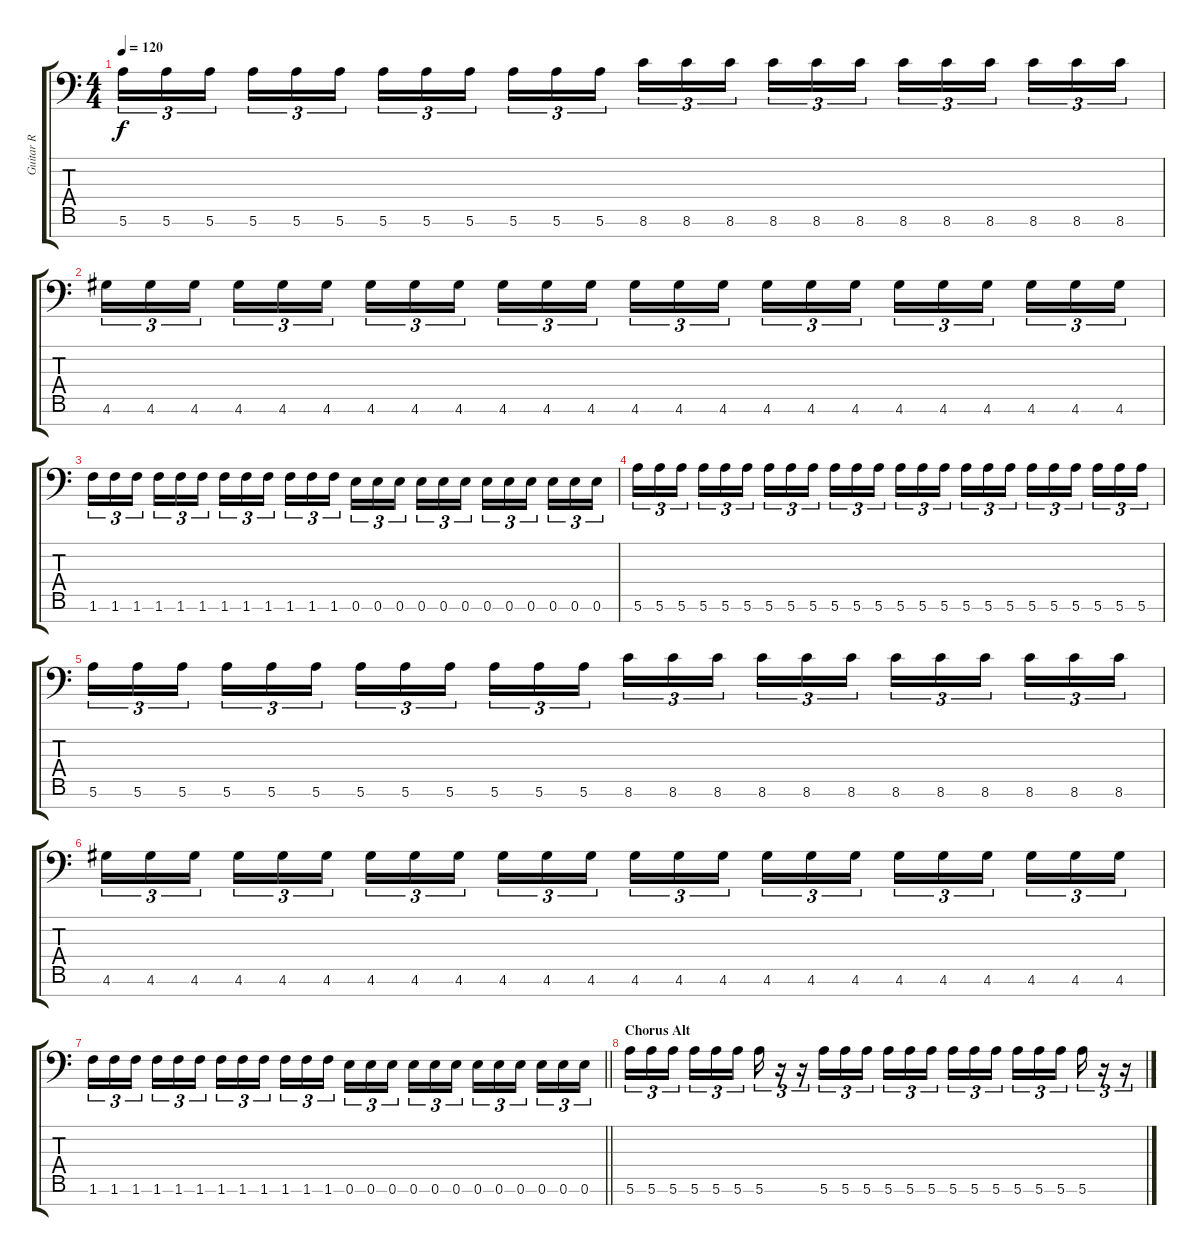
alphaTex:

\track ("Guitar R" "Guitar R") {instrument overdrivenguitar}
\staff {score tabs}
\tuning (E4 B3 G3 D3 A2 E2 A1) {hide}
\ts (4 4)
\tempo 120
\clef f4
\ks c
5.6.16{tu (3 2) dy f} 5.6.16{tu (3 2)} 5.6.16{tu (3 2) beam splitsecondary} 5.6.16{tu (3 2)} 5.6.16{tu (3 2)} 5.6.16{tu (3 2)} 5.6.16{tu (3 2)} 5.6.16{tu (3 2)} 5.6.16{tu (3 2) beam splitsecondary} 5.6.16{tu (3 2)} 5.6.16{tu (3 2)} 5.6.16{tu (3 2)} 8.6.16{tu (3 2)} 8.6.16{tu (3 2)} 8.6.16{tu (3 2) beam splitsecondary} 8.6.16{tu (3 2)} 8.6.16{tu (3 2)} 8.6.16{tu (3 2)} 8.6.16{tu (3 2)} 8.6.16{tu (3 2)} 8.6.16{tu (3 2) beam splitsecondary} 8.6.16{tu (3 2)} 8.6.16{tu (3 2)} 8.6.16{tu (3 2)} |
4.6.16{tu (3 2)} 4.6.16{tu (3 2)} 4.6.16{tu (3 2) beam splitsecondary} 4.6.16{tu (3 2)} 4.6.16{tu (3 2)} 4.6.16{tu (3 2)} 4.6.16{tu (3 2)} 4.6.16{tu (3 2)} 4.6.16{tu (3 2) beam splitsecondary} 4.6.16{tu (3 2)} 4.6.16{tu (3 2)} 4.6.16{tu (3 2)} 4.6.16{tu (3 2)} 4.6.16{tu (3 2)} 4.6.16{tu (3 2) beam splitsecondary} 4.6.16{tu (3 2)} 4.6.16{tu (3 2)} 4.6.16{tu (3 2)} 4.6.16{tu (3 2)} 4.6.16{tu (3 2)} 4.6.16{tu (3 2) beam splitsecondary} 4.6.16{tu (3 2)} 4.6.16{tu (3 2)} 4.6.16{tu (3 2)} |
1.6.16{tu (3 2)} 1.6.16{tu (3 2)} 1.6.16{tu (3 2) beam splitsecondary} 1.6.16{tu (3 2)} 1.6.16{tu (3 2)} 1.6.16{tu (3 2)} 1.6.16{tu (3 2)} 1.6.16{tu (3 2)} 1.6.16{tu (3 2) beam splitsecondary} 1.6.16{tu (3 2)} 1.6.16{tu (3 2)} 1.6.16{tu (3 2)} 0.6.16{tu (3 2)} 0.6.16{tu (3 2)} 0.6.16{tu (3 2) beam splitsecondary} 0.6.16{tu (3 2)} 0.6.16{tu (3 2)} 0.6.16{tu (3 2)} 0.6.16{tu (3 2)} 0.6.16{tu (3 2)} 0.6.16{tu (3 2) beam splitsecondary} 0.6.16{tu (3 2)} 0.6.16{tu (3 2)} 0.6.16{tu (3 2)} |
5.6.16{tu (3 2)} 5.6.16{tu (3 2)} 5.6.16{tu (3 2) beam splitsecondary} 5.6.16{tu (3 2)} 5.6.16{tu (3 2)} 5.6.16{tu (3 2)} 5.6.16{tu (3 2)} 5.6.16{tu (3 2)} 5.6.16{tu (3 2) beam splitsecondary} 5.6.16{tu (3 2)} 5.6.16{tu (3 2)} 5.6.16{tu (3 2)} 5.6.16{tu (3 2)} 5.6.16{tu (3 2)} 5.6.16{tu (3 2) beam splitsecondary} 5.6.16{tu (3 2)} 5.6.16{tu (3 2)} 5.6.16{tu (3 2)} 5.6.16{tu (3 2)} 5.6.16{tu (3 2)} 5.6.16{tu (3 2) beam splitsecondary} 5.6.16{tu (3 2)} 5.6.16{tu (3 2)} 5.6.16{tu (3 2)} |
5.6.16{tu (3 2)} 5.6.16{tu (3 2)} 5.6.16{tu (3 2) beam splitsecondary} 5.6.16{tu (3 2)} 5.6.16{tu (3 2)} 5.6.16{tu (3 2)} 5.6.16{tu (3 2)} 5.6.16{tu (3 2)} 5.6.16{tu (3 2) beam splitsecondary} 5.6.16{tu (3 2)} 5.6.16{tu (3 2)} 5.6.16{tu (3 2)} 8.6.16{tu (3 2)} 8.6.16{tu (3 2)} 8.6.16{tu (3 2) beam splitsecondary} 8.6.16{tu (3 2)} 8.6.16{tu (3 2)} 8.6.16{tu (3 2)} 8.6.16{tu (3 2)} 8.6.16{tu (3 2)} 8.6.16{tu (3 2) beam splitsecondary} 8.6.16{tu (3 2)} 8.6.16{tu (3 2)} 8.6.16{tu (3 2)} |
4.6.16{tu (3 2)} 4.6.16{tu (3 2)} 4.6.16{tu (3 2) beam splitsecondary} 4.6.16{tu (3 2)} 4.6.16{tu (3 2)} 4.6.16{tu (3 2)} 4.6.16{tu (3 2)} 4.6.16{tu (3 2)} 4.6.16{tu (3 2) beam splitsecondary} 4.6.16{tu (3 2)} 4.6.16{tu (3 2)} 4.6.16{tu (3 2)} 4.6.16{tu (3 2)} 4.6.16{tu (3 2)} 4.6.16{tu (3 2) beam splitsecondary} 4.6.16{tu (3 2)} 4.6.16{tu (3 2)} 4.6.16{tu (3 2)} 4.6.16{tu (3 2)} 4.6.16{tu (3 2)} 4.6.16{tu (3 2) beam splitsecondary} 4.6.16{tu (3 2)} 4.6.16{tu (3 2)} 4.6.16{tu (3 2)} |
\barLineRight lightlight
1.6.16{tu (3 2)} 1.6.16{tu (3 2)} 1.6.16{tu (3 2) beam splitsecondary} 1.6.16{tu (3 2)} 1.6.16{tu (3 2)} 1.6.16{tu (3 2)} 1.6.16{tu (3 2)} 1.6.16{tu (3 2)} 1.6.16{tu (3 2) beam splitsecondary} 1.6.16{tu (3 2)} 1.6.16{tu (3 2)} 1.6.16{tu (3 2)} 0.6.16{tu (3 2)} 0.6.16{tu (3 2)} 0.6.16{tu (3 2) beam splitsecondary} 0.6.16{tu (3 2)} 0.6.16{tu (3 2)} 0.6.16{tu (3 2)} 0.6.16{tu (3 2)} 0.6.16{tu (3 2)} 0.6.16{tu (3 2) beam splitsecondary} 0.6.16{tu (3 2)} 0.6.16{tu (3 2)} 0.6.16{tu (3 2)} |
\section ("" "Chorus Alt")
5.6.16{tu (3 2)} 5.6.16{tu (3 2)} 5.6.16{tu (3 2) beam splitsecondary} 5.6.16{tu (3 2)} 5.6.16{tu (3 2)} 5.6.16{tu (3 2)} 5.6.16{tu (3 2)} r.16{tu (3 2)} r.16{tu (3 2)} 5.6.16{tu (3 2)} 5.6.16{tu (3 2)} 5.6.16{tu (3 2)} 5.6.16{tu (3 2)} 5.6.16{tu (3 2)} 5.6.16{tu (3 2) beam splitsecondary} 5.6.16{tu (3 2)} 5.6.16{tu (3 2)} 5.6.16{tu (3 2)} 5.6.16{tu (3 2)} 5.6.16{tu (3 2)} 5.6.16{tu (3 2) beam splitsecondary} 5.6.16{tu (3 2)} r.16{tu (3 2)} r.16{tu (3 2)}
